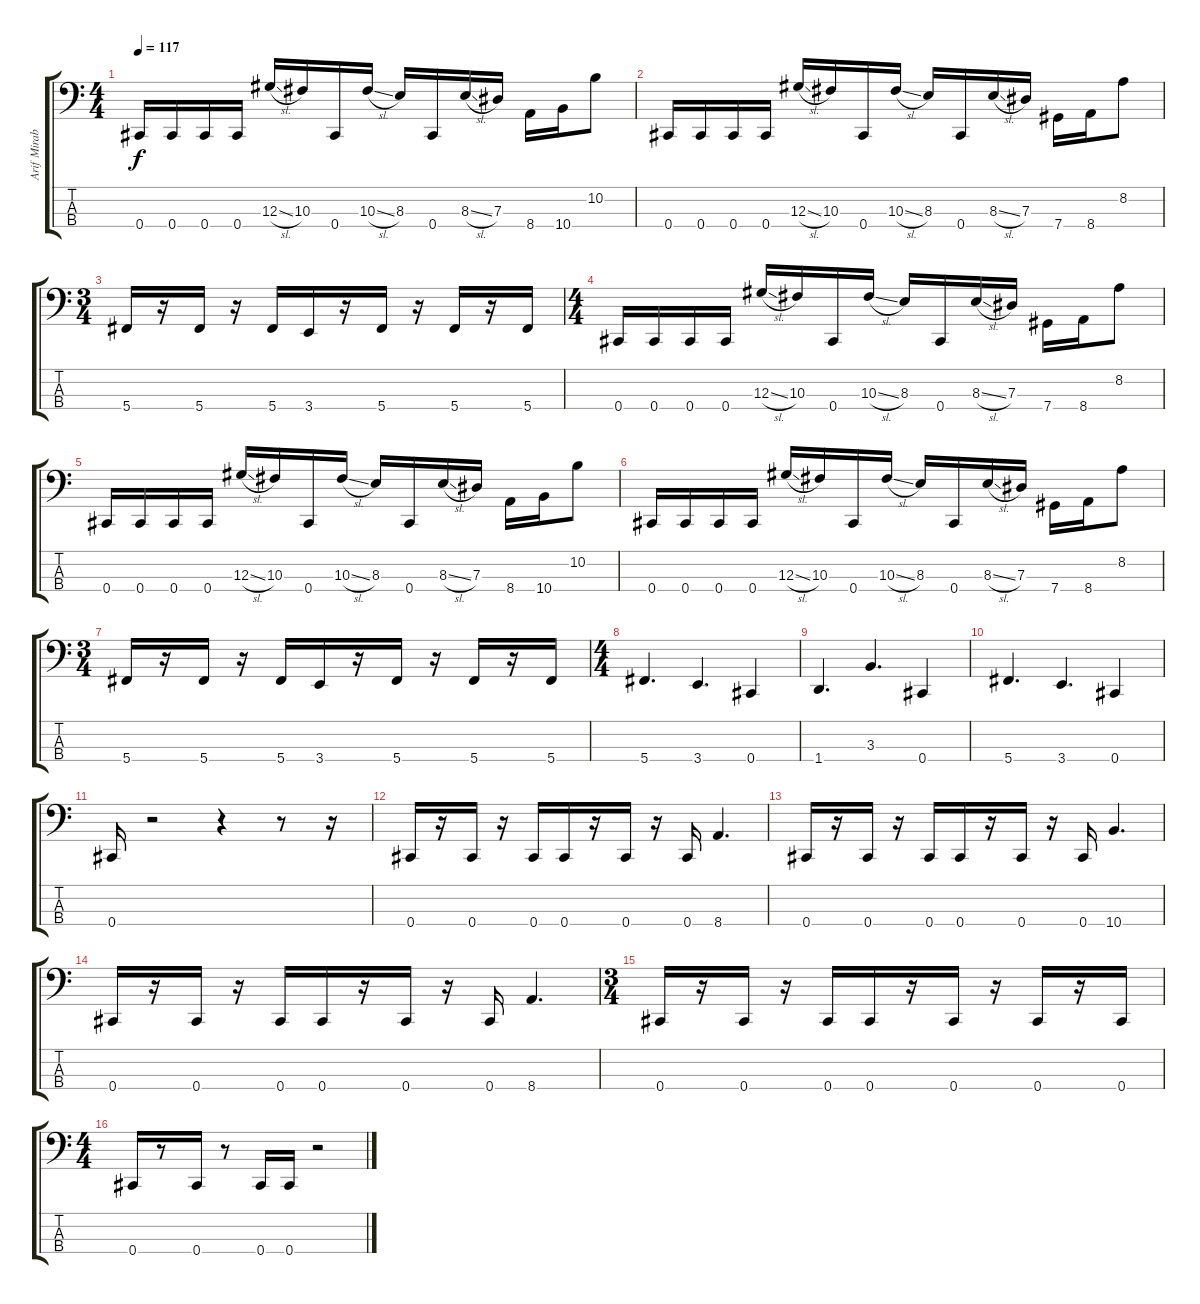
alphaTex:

\track ("Arif Mirabdolbaghi" "Arif Mirab") {instrument electricbassfinger}
\staff {score tabs}
\tuning (Gb2 Db2 Ab1 Db1) {hide}
\ts (4 4)
\tempo 117
\clef f4
\ks c
0.4.16{dy f} 0.4.16 0.4.16 0.4.16 12.3{sl}.16 10.3.16 0.4.16 10.3{sl}.16 8.3.16 0.4.16 8.3{sl}.16 7.3.16 8.4.16 10.4.16 10.2.8 |
0.4.16 0.4.16 0.4.16 0.4.16 12.3{sl}.16 10.3.16 0.4.16 10.3{sl}.16 8.3.16 0.4.16 8.3{sl}.16 7.3.16 7.4.16 8.4.16 8.2.8 |
\ts (3 4)
5.4.16 r.16 5.4.16 r.16 5.4.16 3.4.16 r.16 5.4.16 r.16 5.4.16 r.16 5.4.16 |
\ts (4 4)
0.4.16 0.4.16 0.4.16 0.4.16 12.3{sl}.16 10.3.16 0.4.16 10.3{sl}.16 8.3.16 0.4.16 8.3{sl}.16 7.3.16 7.4.16 8.4.16 8.2.8 |
0.4.16 0.4.16 0.4.16 0.4.16 12.3{sl}.16 10.3.16 0.4.16 10.3{sl}.16 8.3.16 0.4.16 8.3{sl}.16 7.3.16 8.4.16 10.4.16 10.2.8 |
0.4.16 0.4.16 0.4.16 0.4.16 12.3{sl}.16 10.3.16 0.4.16 10.3{sl}.16 8.3.16 0.4.16 8.3{sl}.16 7.3.16 7.4.16 8.4.16 8.2.8 |
\ts (3 4)
5.4.16 r.16 5.4.16 r.16 5.4.16 3.4.16 r.16 5.4.16 r.16 5.4.16 r.16 5.4.16 |
\ts (4 4)
5.4.4{d} 3.4.4{d} 0.4.4 |
1.4.4{d} 3.3.4{d} 0.4.4 |
5.4.4{d} 3.4.4{d} 0.4.4 |
0.4.16 r.2 r.4 r.8 r.16 |
0.4.16 r.16 0.4.16 r.16 0.4.16 0.4.16 r.16 0.4.16 r.16 0.4.16 8.4.4{d} |
0.4.16 r.16 0.4.16 r.16 0.4.16 0.4.16 r.16 0.4.16 r.16 0.4.16 10.4.4{d} |
0.4.16 r.16 0.4.16 r.16 0.4.16 0.4.16 r.16 0.4.16 r.16 0.4.16 8.4.4{d} |
\ts (3 4)
0.4.16 r.16 0.4.16 r.16 0.4.16 0.4.16 r.16 0.4.16 r.16 0.4.16 r.16 0.4.16 |
\ts (4 4)
0.4.16 r.8 0.4.16 r.8 0.4.16 0.4.16 r.2
